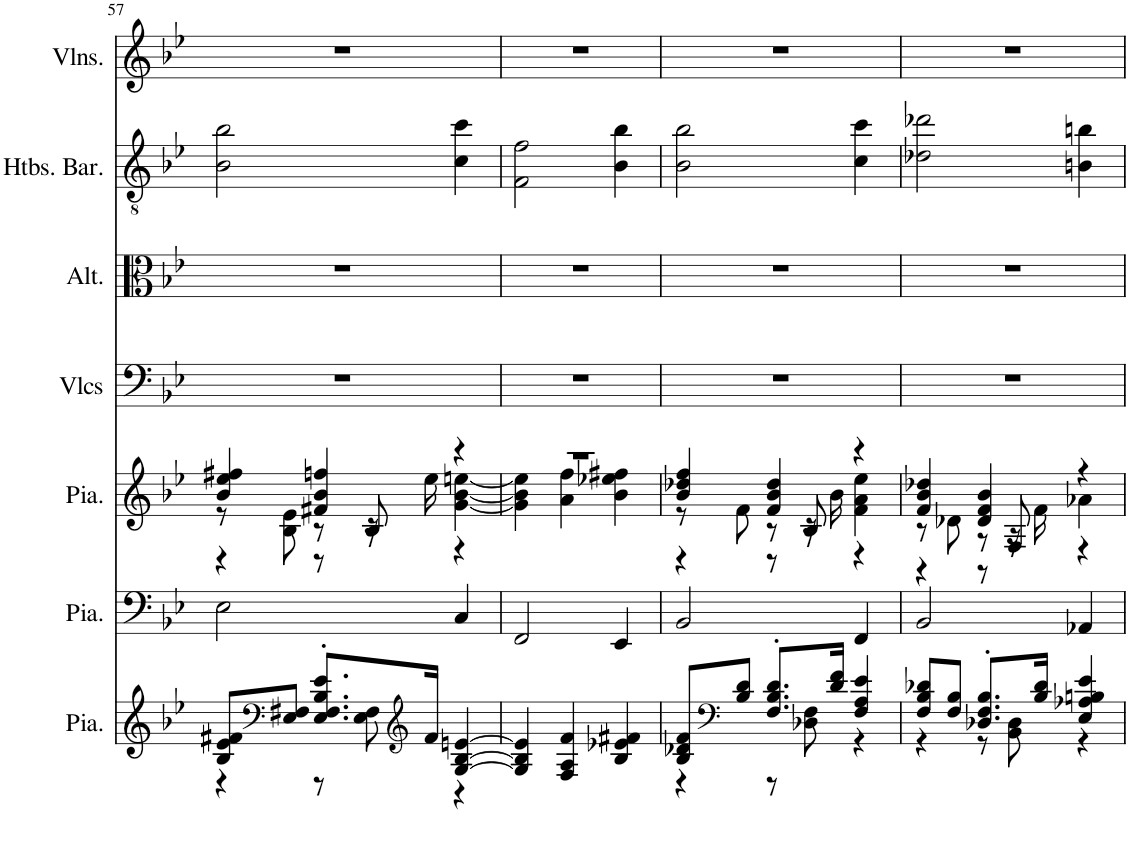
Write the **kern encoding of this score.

**kern	**kern	**kern	**kern	**kern	**kern	**kern
*part7	*part6	*part5	*part4	*part3	*part2	*part1
*staff7	*staff6	*staff5	*staff4	*staff3	*staff2	*staff1
*I"Piano, Organ	*I"Piano, Pedals	*I"Piano, Organ	*I"Violoncelles, Bass	*I"Altos, Tenor	*I"Hautbois Baryton, Alto	*I"Violons, Soprano
*I'Pia.	*I'Pia.	*I'Pia.	*I'Vlcs	*I'Alt.	*I'Htbs. Bar.	*I'Vlns.
!!LO:PB:g=z
*clefG2	*clefF4	*clefG2	*clefF4	*clefC3	*clefGv2	*clefG2
*k[b-e-]	*k[b-e-]	*k[b-e-]	*k[b-e-]	*k[b-e-]	*k[b-e-]	*k[b-e-]
*M3/4	*M3/4	*M3/4	*M3/4	*M3/4	*M3/4	*M3/4
=57	=57	=57	=57	=57	=57	=57
*^	*	*^	*	*	*	*
*	*	*	*	*^	*	*	*	*
8B-/ 8e-/ 8f#X/L	4r	2E-\	4b-/ 4ee-/ 4ff#X/	8r	4r	2.r	2.r	2B-\ 2b-\	2.r
*clefF4	*	*	*	*	*	*	*	*	*
8E-/ 8F#X/J	.	.	.	8B-\ 8e-\	.	.	.	.	.
8.E-/' 8.F#/' 8.B-/' 8.e-/'L	8r	.	4f#X/ 4b-/ 4ffn/	8r	8r	.	.	.	.
.	8E-\ 8F#\	.	.	16r	8B-/	.	.	.	.
*clefG2	*	*	*	*	*	*	*	*	*
16f#/Jk	.	.	.	16ee-\	.	.	.	.	.
[4G/ [4B-/ [4en/	4r	4C/	4r	[4g\ [4b-\ [4een\	4r	.	.	4c\ 4cc\	.
*v	*v	*	*	*v	*v	*	*	*	*
=58	=58	=58	=58	=58	=58	=58	=58
4G/] 4B-/] 4e/]	2FF/	2.r	4g\] 4b-\] 4ee\]	2.r	2.r	2F\ 2f\	2.r
4F/ 4A/ 4f/	.	.	4a\ 4ff\	.	.	.	.
4B-/ 4e-X/ 4f#X/	4EE-/	.	4b-\ 4ee-X\ 4ff#X\	.	.	4B-\ 4b-\	.
=59	=59	=59	=59	=59	=59	=59	=59
*^	*	*	*^	*	*	*	*
8B-/ 8d-X/ 8f/L	4r	2BB-/	4b-/ 4dd-X/ 4ff/	8r	4r	2.r	2.r	2B-\ 2b-\	2.r
*clefF4	*	*	*	*	*	*	*	*	*
8B-/ 8d-/J	.	.	.	8f\	.	.	.	.	.
8.F/' 8.B-/' 8.d-/'L	8r	.	4f/ 4b-/ 4dd-/	8r	8r	.	.	.	.
.	8D-X\ 8F\	.	.	16r	8B-/	.	.	.	.
16d-/ 16f/Jk	.	.	.	16b-\	.	.	.	.	.
4F/ 4A/ 4e-/	4r	4FF/	4r	4f\ 4a\ 4ee-\	4r	.	.	4c\ 4cc\	.
=60	=60	=60	=60	=60	=60	=60	=60	=60	=60
8F/ 8B-/ 8d-X/L	4r	2BB-/	4f/ 4b-/ 4dd-X/	8r	4r	2.r	2.r	2d-X\ 2dd-X\	2.r
8F/ 8B-/J	.	.	.	8d-X\	.	.	.	.	.
8.D-X/' 8.F/' 8.B-/'L	8r	.	4d-/ 4f/ 4b-/	8r	8r	.	.	.	.
.	8BB-\ 8D-\	.	.	16r	8F/	.	.	.	.
16B-/ 16d-/Jk	.	.	.	16f\	.	.	.	.	.
4E-/ 4A-X/ 4Bn/ 4e-/	4r	4AA-X/	4r	4a-X\	4r	.	.	4Bn\ 4bn\	.
*v	*v	*	*v	*v	*v	*	*	*	*
=	=	=	=	=	=	=
*-	*-	*-	*-	*-	*-	*-
